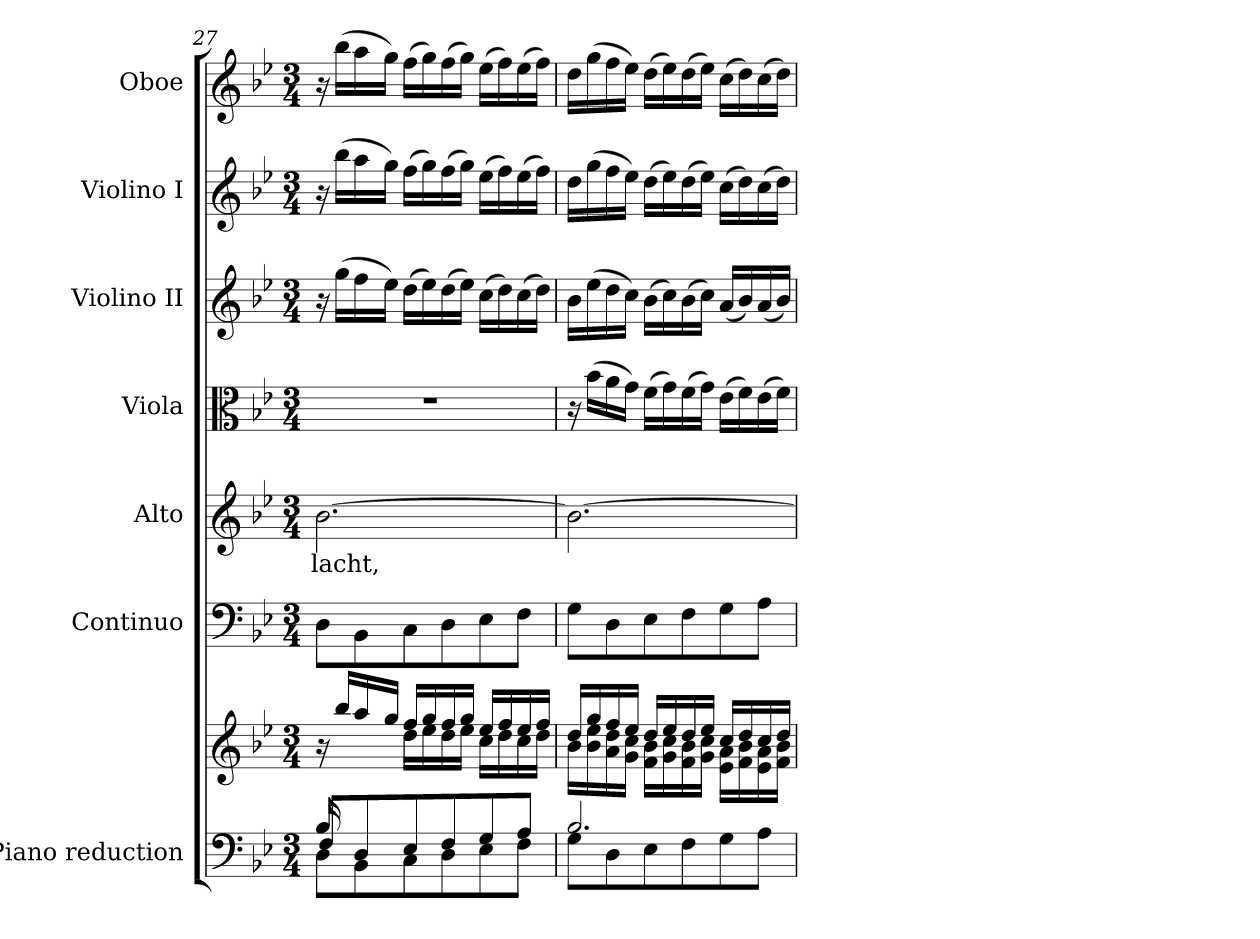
**kern	**kern	**kern	**kern	**text	**kern	**kern	**kern	**kern
*part7	*part7	*part6	*part5	*part5	*part4	*part3	*part2	*part1
*staff8	*staff7	*staff6	*staff5	*staff5	*staff4	*staff3	*staff2	*staff1
*I"Piano reduction	*	*I"Continuo	*I"Alto	*	*I"Viola	*I"Violino II	*I"Violino I	*I"Oboe
*I'Pno	*	*	*	*	*	*	*	*I'Ob
*clefF4	*clefG2	*clefF4	*clefG2	*	*clefC3	*clefG2	*clefG2	*clefG2
*k[b-e-]	*k[b-e-]	*k[b-e-]	*k[b-e-]	*	*k[b-e-]	*k[b-e-]	*k[b-e-]	*k[b-e-]
*M3/4	*M3/4	*M3/4	*M3/4	*	*M3/4	*M3/4	*M3/4	*M3/4
=27	=27	=27	=27	=27	=27	=27	=27	=27
*^	*^	*	*	*	*	*	*	*
*	*^	*	*	*	*	*	*	*	*	*
!	!	!	!	!	!	!	!LO:LY:b	!	!	!	!
16B-/LL	8F/L	8D\L	16r	16ryy	8D\L	[2.b-\	lacht,	2.r	16r	16r	16r
2ryy	.	.	16bb-/LL	16gg\	.	.	.	.	(>16gg\LL	(>16bb-\LL	(>16bb-\LL
.	8D/	8BB-\	16aa/	16ff\	8BB-\	.	.	.	16ff\	16aa\	16aa\
.	.	.	16gg/JJ	16ee-X\JJ	.	.	.	.	16ee-\JJ)	16gg\JJ)	16gg\JJ)
.	8E-/	8C\	16ff/LL	16dd\LL	8C\	.	.	.	(>16dd\LL	(>16ff\LL	(>16ff\LL
.	.	.	16gg/	16ee-\	.	.	.	.	16ee-\)	16gg\)	16gg\)
.	8F/	8D\	16ff/	16dd\	8D\	.	.	.	(>16dd\	(>16ff\	(>16ff\
.	.	.	16gg/JJ	16ee-\JJ	.	.	.	.	16ee-\JJ)	16gg\JJ)	16gg\JJ)
.	8G/	8E-\	16ee-/LL	16cc\LL	8E-\	.	.	.	(>16cc\LL	(>16ee-\LL	(>16ee-\LL
8.ryy	.	.	16ff/	16dd\	.	.	.	.	16dd\)	16ff\)	16ff\)
.	8A/J	8F\J	16ee-/	16cc\	8F\J	.	.	.	(>16cc\	(>16ee-\	(>16ee-\
.	.	.	16ff/JJ	16dd\JJ	.	.	.	.	16dd\JJ)	16ff\JJ)	16ff\JJ)
*	*v	*v	*	*	*	*	*	*	*	*	*
=28	=28	=28	=28	=28	=28	=28	=28	=28	=28	=28
2.B-/	8G\L	16dd/LL	16b-\LL	8G\L	2.b-\_	.	16r	16b-\LL	16dd\LL	16dd\LL
.	.	16gg/	16b-\ 16ee-\	.	.	.	(>16b-\LL	(>16ee-\	(>16gg\	(>16gg\
.	8D\	16ff/	16a\ 16dd\	8D\	.	.	16a\	16dd\	16ff\	16ff\
.	.	16ee-/JJ	16g\ 16cc\JJ	.	.	.	16g\JJ)	16cc\JJ)	16ee-\JJ)	16ee-\JJ)
.	8E-\	16dd/LL	16f\ 16b-\LL	8E-\	.	.	(>16f\LL	(>16b-\LL	(>16dd\LL	(>16dd\LL
.	.	16ee-/	16g\ 16cc\	.	.	.	16g\)	16cc\)	16ee-\)	16ee-\)
.	8F\	16dd/	16f\ 16b-\	8F\	.	.	(>16f\	(>16b-\	(>16dd\	(>16dd\
.	.	16ee-/JJ	16g\ 16cc\JJ	.	.	.	16g\JJ)	16cc\JJ)	16ee-\JJ)	16ee-\JJ)
.	8G\	16cc/LL	16e-\ 16a\LL	8G\	.	.	(>16e-\LL	(<16a/LL	(>16cc\LL	(>16cc\LL
.	.	16dd/	16f\ 16b-\	.	.	.	16f\)	16b-/)	16dd\)	16dd\)
.	8A\J	16cc/	16e-\ 16a\	8A\J	.	.	(>16e-\	(<16a/	(>16cc\	(>16cc\
.	.	16dd/JJ	16f\ 16b-\JJ	.	.	.	16f\JJ)	16b-/JJ)	16dd\JJ)	16dd\JJ)
*v	*v	*	*	*	*	*	*	*	*	*
*	*v	*v	*	*	*	*	*	*	*
=	=	=	=	=	=	=	=	=
*-	*-	*-	*-	*-	*-	*-	*-	*-
